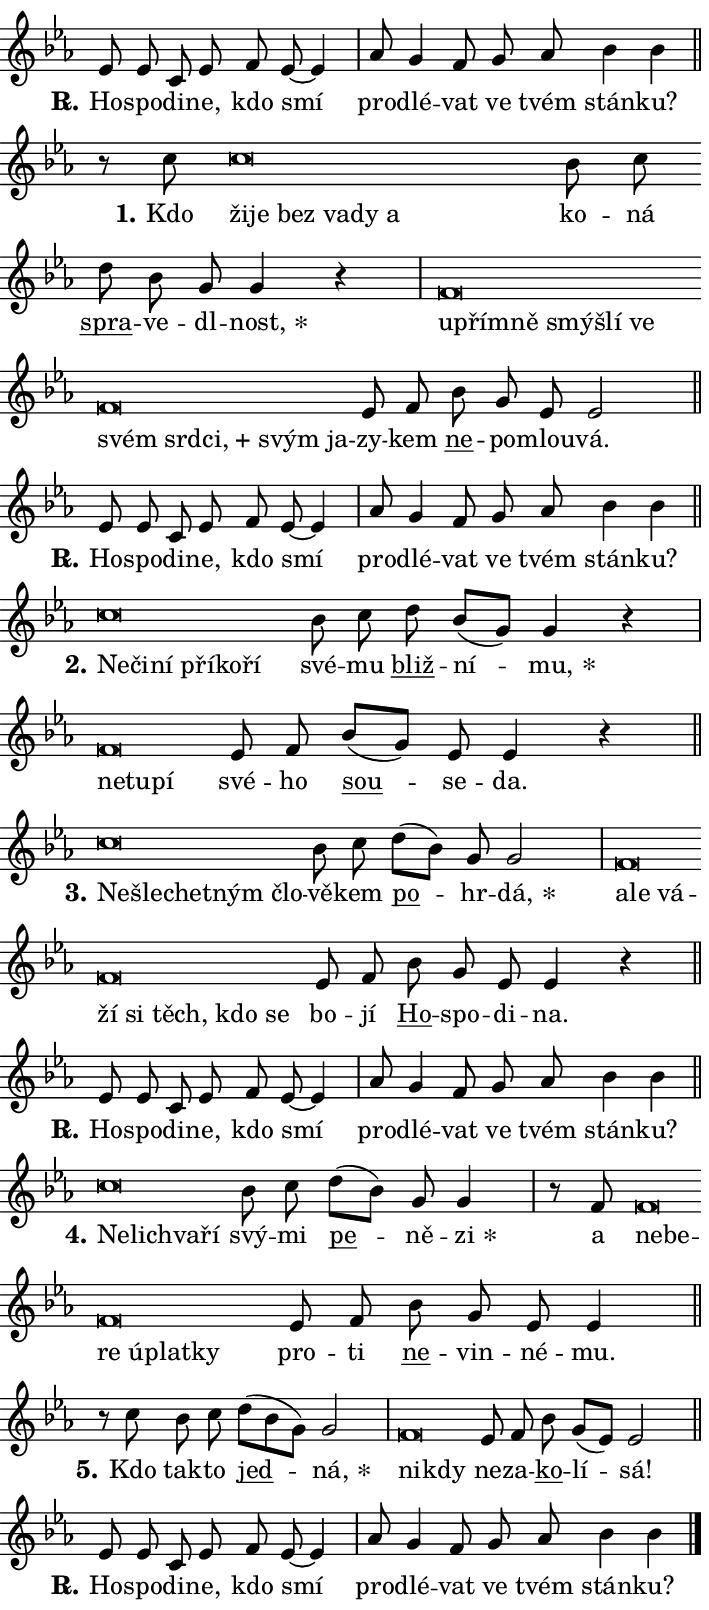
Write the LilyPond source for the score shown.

\version "2.24.0"
\header { tagline = "" }
\paper {
  indent = 0\cm
  top-margin = 0\cm
  right-margin = 0.13\cm % to fit lyric hyphens
  bottom-margin = 0\cm
  left-margin = 0\cm
  paper-width = 12\cm
  page-breaking = #ly:one-page-breaking
  system-system-spacing.basic-distance = #11
  score-system-spacing.basic-distance = #11
  ragged-last = ##f
}


%% Author: Thomas Morley
%% https://lists.gnu.org/archive/html/lilypond-user/2020-05/msg00002.html
#(define (line-position grob)
"Returns position of @var[grob} in current system:
   @code{'start}, if at first time-step
   @code{'end}, if at last time-step
   @code{'middle} otherwise
"
  (let* ((col (ly:item-get-column grob))
         (ln (ly:grob-object col 'left-neighbor))
         (rn (ly:grob-object col 'right-neighbor))
         (col-to-check-left (if (ly:grob? ln) ln col))
         (col-to-check-right (if (ly:grob? rn) rn col))
         (break-dir-left
           (and
             (ly:grob-property col-to-check-left 'non-musical #f)
             (ly:item-break-dir col-to-check-left)))
         (break-dir-right
           (and
             (ly:grob-property col-to-check-right 'non-musical #f)
             (ly:item-break-dir col-to-check-right))))
        (cond ((eqv? 1 break-dir-left) 'start)
              ((eqv? -1 break-dir-right) 'end)
              (else 'middle))))

#(define (tranparent-at-line-position vctor)
  (lambda (grob)
  "Relying on @code{line-position} select the relevant enry from @var{vctor}.
Used to determine transparency,"
    (case (line-position grob)
      ((end) (not (vector-ref vctor 0)))
      ((middle) (not (vector-ref vctor 1)))
      ((start) (not (vector-ref vctor 2))))))

noteHeadBreakVisibility =
#(define-music-function (break-visibility)(vector?)
"Makes @code{NoteHead}s transparent relying on @var{break-visibility}"
#{
  \override NoteHead.transparent =
    #(tranparent-at-line-position break-visibility)
#})

#(define delete-ledgers-for-transparent-note-heads
  (lambda (grob)
    "Reads whether a @code{NoteHead} is transparent.
If so this @code{NoteHead} is removed from @code{'note-heads} from
@var{grob}, which is supposed to be @code{LedgerLineSpanner}.
As a result ledgers are not printed for this @code{NoteHead}"
    (let* ((nhds-array (ly:grob-object grob 'note-heads))
           (nhds-list
             (if (ly:grob-array? nhds-array)
                 (ly:grob-array->list nhds-array)
                 '()))
           ;; Relies on the transparent-property being done before
           ;; Staff.LedgerLineSpanner.after-line-breaking is executed.
           ;; This is fragile ...
           (to-keep
             (remove
               (lambda (nhd)
                 (ly:grob-property nhd 'transparent #f))
               nhds-list)))
      ;; TODO find a better method to iterate over grob-arrays, similiar
      ;; to filter/remove etc for lists
      ;; For now rebuilt from scratch
      (set! (ly:grob-object grob 'note-heads)  '())
      (for-each
        (lambda (nhd)
          (ly:pointer-group-interface::add-grob grob 'note-heads nhd))
        to-keep))))

squashNotes = {
  \override NoteHead.X-extent = #'(-0.2 . 0.2)
  \override NoteHead.Y-extent = #'(-0.75 . 0)
  \override NoteHead.stencil =
    #(lambda (grob)
       (let ((pos (ly:grob-property grob 'staff-position)))
         (begin
           (if (< pos -7) (display "ERROR: Lower brevis then expected\n") (display ""))
           (if (<= pos -6) ly:text-interface::print ly:note-head::print))))
}
unSquashNotes = {
  \revert NoteHead.X-extent
  \revert NoteHead.Y-extent
  \revert NoteHead.stencil
}

hideNotes = \noteHeadBreakVisibility #begin-of-line-visible
unHideNotes = \noteHeadBreakVisibility #all-visible

% work-around for resetting accidentals
% https://lilypond.org/doc/v2.23/Documentation/notation/displaying-rhythms#unmetered-music
cadenzaMeasure = {
  \cadenzaOff
  \partial 1024 s1024
  \cadenzaOn
}

#(define-markup-command (accent layout props text) (markup?)
  "Underline accented syllable"
  (interpret-markup layout props
    #{\markup \override #'(offset . 4.3) \underline { #text }#}))

responsum = \markup \concat {
  "R" \hspace #-1.05 \path #0.1 #'((moveto 0 0.07) (lineto 0.9 0.8)) \hspace #0.05 "."
}

spaceSize = #0.6828661417322834 % exact space size for TeX Gyre Schola

\layout {
  \context {
    \Staff
    \remove "Time_signature_engraver"
    \override LedgerLineSpanner.after-line-breaking = #delete-ledgers-for-transparent-note-heads
  }
  \context {
    \Lyrics {
      \override LyricSpace.minimum-distance = \spaceSize
      \override LyricText.font-name = #"TeX Gyre Schola"
      \override LyricText.font-size = 1
      \override StanzaNumber.font-name = #"TeX Gyre Schola Bold"
      \override StanzaNumber.font-size = 1
    }
  }
  \context {
    \Score 
    \override NoteHead.text =
      #(lambda (grob) 
        (let ((pos (ly:grob-property grob 'staff-position)))
          #{\markup {
            \combine
              \halign #-0.55 \raise #(if (= pos -6) 0 0.5) \override #'(thickness . 2) \draw-line #'(3.2 . 0)
              \musicglyph "noteheads.sM1"
          }#}))
  }
}

% magnetic-lyrics.ily
%
%   written by
%     Jean Abou Samra <jean@abou-samra.fr>
%     Werner Lemberg <wl@gnu.org>
%
%   adapted by
%     Jiri Hon <jiri.hon@gmail.com>
%
% Version 2022-Apr-15

% https://www.mail-archive.com/lilypond-user@gnu.org/msg149350.html

#(define (Left_hyphen_pointer_engraver context)
   "Collect syllable-hyphen-syllable occurrences in lyrics and store
them in properties.  This engraver only looks to the left.  For
example, if the lyrics input is @code{foo -- bar}, it does the
following.

@itemize @bullet
@item
Set the @code{text} property of the @code{LyricHyphen} grob between
@q{foo} and @q{bar} to @code{foo}.

@item
Set the @code{left-hyphen} property of the @code{LyricText} grob with
text @q{foo} to the @code{LyricHyphen} grob between @q{foo} and
@q{bar}.
@end itemize

Use this auxiliary engraver in combination with the
@code{lyric-@/text::@/apply-@/magnetic-@/offset!} hook."
   (let ((hyphen #f)
         (text #f))
     (make-engraver
      (acknowledgers
       ((lyric-syllable-interface engraver grob source-engraver)
        (set! text grob)))
      (end-acknowledgers
       ((lyric-hyphen-interface engraver grob source-engraver)
        ;(when (not (grob::has-interface grob 'lyric-space-interface))
          (set! hyphen grob)));)
      ((stop-translation-timestep engraver)
       (when (and text hyphen)
         (ly:grob-set-object! text 'left-hyphen hyphen))
       (set! text #f)
       (set! hyphen #f)))))

#(define (lyric-text::apply-magnetic-offset! grob)
   "If the space between two syllables is less than the value in
property @code{LyricText@/.details@/.squash-threshold}, move the right
syllable to the left so that it gets concatenated with the left
syllable.

Use this function as a hook for
@code{LyricText@/.after-@/line-@/breaking} if the
@code{Left_@/hyphen_@/pointer_@/engraver} is active."
   (let ((hyphen (ly:grob-object grob 'left-hyphen #f)))
     (when hyphen
       (let ((left-text (ly:spanner-bound hyphen LEFT)))
         (when (grob::has-interface left-text 'lyric-syllable-interface)
           (let* ((common (ly:grob-common-refpoint grob left-text X))
                  (this-x-ext (ly:grob-extent grob common X))
                  (left-x-ext
                   (begin
                     ;; Trigger magnetism for left-text.
                     (ly:grob-property left-text 'after-line-breaking)
                     (ly:grob-extent left-text common X)))
                  ;; `delta` is the gap width between two syllables.
                  (delta (- (interval-start this-x-ext)
                            (interval-end left-x-ext)))
                  (details (ly:grob-property grob 'details))
                  (threshold (assoc-get 'squash-threshold details 0.2)))
             (when (< delta threshold)
               (let* (;; We have to manipulate the input text so that
                      ;; ligatures crossing syllable boundaries are not
                      ;; disabled.  For languages based on the Latin
                      ;; script this is essentially a beautification.
                      ;; However, for non-Western scripts it can be a
                      ;; necessity.
                      (lt (ly:grob-property left-text 'text))
                      (rt (ly:grob-property grob 'text))
                      (is-space (grob::has-interface hyphen 'lyric-space-interface))
                      (space (if is-space " " ""))
                      (extra-delta (if is-space spaceSize 0))
                      ;; Append new syllable.
                      (ltrt-space (if (and (string? lt) (string? rt))
                                (string-append lt space rt)
                                (make-concat-markup (list lt space rt))))
                      ;; Right-align `ltrt` to the right side.
                      (ltrt-space-markup (grob-interpret-markup
                               grob
                               (make-translate-markup
                                (cons (interval-length this-x-ext) 0)
                                (make-right-align-markup ltrt-space)))))
                 (begin
                   ;; Don't print `left-text`.
                   (ly:grob-set-property! left-text 'stencil #f)
                   ;; Set text and stencil (which holds all collected
                   ;; syllables so far) and shift it to the left.
                   (ly:grob-set-property! grob 'text ltrt-space)
                   (ly:grob-set-property! grob 'stencil ltrt-space-markup)
                   (ly:grob-translate-axis! grob (- (- delta extra-delta)) X))))))))))


#(define (lyric-hyphen::displace-bounds-first grob)
   ;; Make very sure this callback isn't triggered too early.
   (let ((left (ly:spanner-bound grob LEFT))
         (right (ly:spanner-bound grob RIGHT)))
     (ly:grob-property left 'after-line-breaking)
     (ly:grob-property right 'after-line-breaking)
     (ly:lyric-hyphen::print grob)))

squashThreshold = #0.4

\layout {
  \context {
    \Lyrics
    \consists #Left_hyphen_pointer_engraver
    \override LyricText.after-line-breaking =
      #lyric-text::apply-magnetic-offset!
    \override LyricHyphen.stencil = #lyric-hyphen::displace-bounds-first
    \override LyricText.details.squash-threshold = \squashThreshold
    \override LyricHyphen.minimum-distance = 0
    \override LyricHyphen.minimum-length = \squashThreshold
  }
}

squashText = \override LyricText.details.squash-threshold = 9999
unSquashText = \override LyricText.details.squash-threshold = \squashThreshold

leftText = \override LyricText.self-alignment-X = #LEFT
unLeftText = \revert LyricText.self-alignment-X

starOffset = #(lambda (grob) 
                (let ((x_offset (ly:self-alignment-interface::aligned-on-x-parent grob)))
                  (if (= x_offset 0) 0 (+ x_offset 1.2))))

star = #(define-music-function (syllable)(string?)
"Append star separator at the end of a syllable"
#{
  \once \override LyricText.X-offset = #starOffset
  \lyricmode { \markup {
    #syllable
    \override #'((font-name . "TeX Gyre Schola Bold")) \hspace #0.2 \lower #0.65 \larger "*"
  } }
#})

starAccent = #(define-music-function (syllable)(string?)
"Append star separator at the end of a syllable and make accent"
#{
  \once \override LyricText.X-offset = #starOffset
  \lyricmode { \markup {
    \accent #syllable
    \override #'((font-name . "TeX Gyre Schola Bold")) \hspace #0.2 \lower #0.65 \larger "*"
  } }
#})

breath = #(define-music-function (syllable)(string?)
"Append breathing indicator at the end of a syllable"
#{
  \lyricmode { \markup { #syllable "+" } }
#})

optionalBreath = #(define-music-function (syllable)(string?)
"Append optional breathing indicator at the end of a syllable"
#{
  \lyricmode { \markup { #syllable "(+)" } }
#})


\score {
    <<
        \new Voice = "melody" { \cadenzaOn \key es \major \relative { es'8 es c es f es~ es4 \cadenzaMeasure \bar "|" as8 g4 f8 g as bes4 bes \cadenzaMeasure \bar "||" \break } }
        \new Lyrics \lyricsto "melody" { \lyricmode { \set stanza = \responsum
Ho -- spo -- di -- ne, kdo smí pro -- dlé -- vat ve tvém stán -- ku? } }
    >>
    \layout {}
}

\score {
    <<
        \new Voice = "melody" { \cadenzaOn \key es \major \relative { r8 c''8 \squashNotes c\breve*1/16 \hideNotes \breve*1/16 \bar "" \breve*1/16 \bar "" \breve*1/16 \bar "" \breve*1/16 \breve*1/16 \bar "" \unHideNotes \unSquashNotes bes8 c \bar "" d bes g g4 r \cadenzaMeasure \bar "|" \squashNotes f\breve*1/16 \hideNotes \breve*1/16 \bar "" \breve*1/16 \bar "" \breve*1/16 \bar "" \breve*1/16 \bar "" \breve*1/16 \bar "" \breve*1/16 \bar "" \breve*1/16 \bar "" \breve*1/16 \bar "" \breve*1/16 \breve*1/16 \bar "" \unHideNotes \unSquashNotes es8 f \bar "" bes g es es2 \cadenzaMeasure \bar "||" \break } }
        \new Lyrics \lyricsto "melody" { \lyricmode { \set stanza = "1."
Kdo \leftText ži -- \squashText je bez va -- dy a \unLeftText \unSquashText ko -- ná \markup \accent spra -- ve -- dl -- \star nost, \leftText u -- \squashText přím -- ně smý -- šlí ve svém srd -- \breath "ci," svým ja -- \unLeftText \unSquashText zy -- kem \markup \accent ne -- po -- mlou -- vá. } }
    >>
    \layout {}
}

\score {
    <<
        \new Voice = "melody" { \cadenzaOn \key es \major \relative { es'8 es c es f es~ es4 \cadenzaMeasure \bar "|" as8 g4 f8 g as bes4 bes \cadenzaMeasure \bar "||" \break } }
        \new Lyrics \lyricsto "melody" { \lyricmode { \set stanza = \responsum
Ho -- spo -- di -- ne, kdo smí pro -- dlé -- vat ve tvém stán -- ku? } }
    >>
    \layout {}
}

\score {
    <<
        \new Voice = "melody" { \cadenzaOn \key es \major \relative { \squashNotes c''\breve*1/16 \hideNotes \breve*1/16 \bar "" \breve*1/16 \bar "" \breve*1/16 \bar "" \breve*1/16 \breve*1/16 \bar "" \unHideNotes \unSquashNotes bes8 c \bar "" d bes[( g)] g4 r \cadenzaMeasure \bar "|" \squashNotes f\breve*1/16 \hideNotes \breve*1/16 \breve*1/16 \bar "" \unHideNotes \unSquashNotes es8 f \bar "" bes[( g)] es es4 r \cadenzaMeasure \bar "||" \break } }
        \new Lyrics \lyricsto "melody" { \lyricmode { \set stanza = "2."
\leftText Ne -- \squashText či -- ní pří -- ko -- ří \unLeftText \unSquashText své -- mu \markup \accent bliž -- ní -- \star mu, \leftText ne -- \squashText tu -- pí \unLeftText \unSquashText své -- ho \markup \accent sou -- se -- da. } }
    >>
    \layout {}
}

\score {
    <<
        \new Voice = "melody" { \cadenzaOn \key es \major \relative { \squashNotes c''\breve*1/16 \hideNotes \breve*1/16 \bar "" \breve*1/16 \bar "" \breve*1/16 \breve*1/16 \bar "" \unHideNotes \unSquashNotes bes8 c \bar "" d[( bes)] g g2 \cadenzaMeasure \bar "|" \squashNotes f\breve*1/16 \hideNotes \breve*1/16 \bar "" \breve*1/16 \bar "" \breve*1/16 \bar "" \breve*1/16 \bar "" \breve*1/16 \bar "" \breve*1/16 \breve*1/16 \bar "" \unHideNotes \unSquashNotes es8 f \bar "" bes g es es4 r \cadenzaMeasure \bar "||" \break } }
        \new Lyrics \lyricsto "melody" { \lyricmode { \set stanza = "3."
\leftText Ne -- \squashText šle -- chet -- ným člo -- \unLeftText \unSquashText vě -- kem \markup \accent po -- hr -- \star dá, \leftText a -- \squashText le vá -- ží si těch, kdo se \unLeftText \unSquashText bo -- jí \markup \accent Ho -- spo -- di -- na. } }
    >>
    \layout {}
}

\score {
    <<
        \new Voice = "melody" { \cadenzaOn \key es \major \relative { es'8 es c es f es~ es4 \cadenzaMeasure \bar "|" as8 g4 f8 g as bes4 bes \cadenzaMeasure \bar "||" \break } }
        \new Lyrics \lyricsto "melody" { \lyricmode { \set stanza = \responsum
Ho -- spo -- di -- ne, kdo smí pro -- dlé -- vat ve tvém stán -- ku? } }
    >>
    \layout {}
}

\score {
    <<
        \new Voice = "melody" { \cadenzaOn \key es \major \relative { \squashNotes c''\breve*1/16 \hideNotes \breve*1/16 \breve*1/16 \bar "" \unHideNotes \unSquashNotes bes8 c \bar "" d[( bes)] g g4 \cadenzaMeasure \bar "|" r8 f8 \squashNotes f\breve*1/16 \hideNotes \breve*1/16 \bar "" \breve*1/16 \bar "" \breve*1/16 \bar "" \breve*1/16 \breve*1/16 \bar "" \unHideNotes \unSquashNotes es8 f \bar "" bes g es es4 \cadenzaMeasure \bar "||" \break } }
        \new Lyrics \lyricsto "melody" { \lyricmode { \set stanza = "4."
\leftText Ne -- \squashText lichva -- ří \unLeftText \unSquashText svý -- mi \markup \accent pe -- ně -- \star zi a \leftText ne -- \squashText be -- re ú -- plat -- ky \unLeftText \unSquashText pro -- ti \markup \accent ne -- vin -- né -- mu. } }
    >>
    \layout {}
}

\score {
    <<
        \new Voice = "melody" { \cadenzaOn \key es \major \relative { r8 c''8 bes8 c \bar "" d[( bes g)] g2 \cadenzaMeasure \bar "|" \squashNotes f\breve*1/16 \hideNotes \breve*1/16 \bar "" \unHideNotes \unSquashNotes es8 f \bar "" bes g[( es)] es2 \cadenzaMeasure \bar "||" \break } }
        \new Lyrics \lyricsto "melody" { \lyricmode { \set stanza = "5."
Kdo tak -- to \markup \accent jed -- \star ná, \leftText ni -- \squashText kdy \unLeftText \unSquashText ne -- za -- \markup \accent ko -- lí -- sá! } }
    >>
    \layout {}
}

\score {
    <<
        \new Voice = "melody" { \cadenzaOn \key es \major \relative { es'8 es c es f es~ es4 \cadenzaMeasure \bar "|" as8 g4 f8 g as bes4 bes \cadenzaMeasure \bar "||" \break } \bar "|." }
        \new Lyrics \lyricsto "melody" { \lyricmode { \set stanza = \responsum
Ho -- spo -- di -- ne, kdo smí pro -- dlé -- vat ve tvém stán -- ku? } }
    >>
    \layout {}
}
